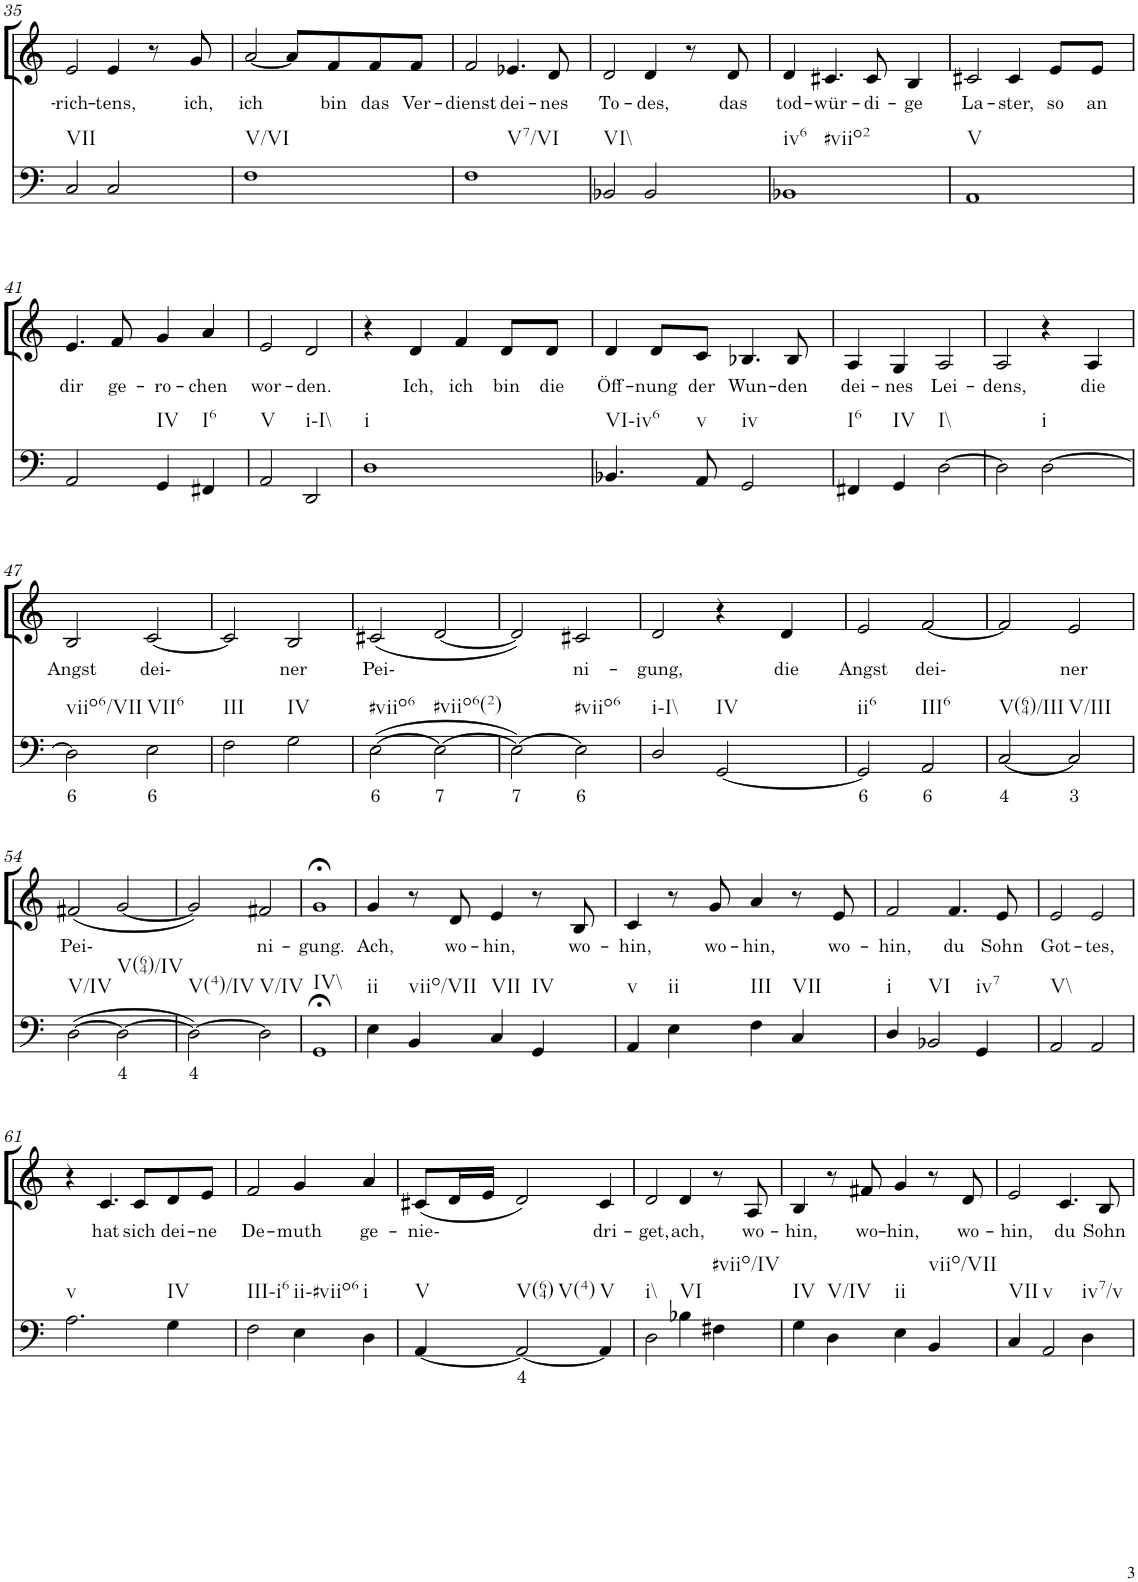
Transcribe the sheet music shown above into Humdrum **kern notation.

**kern	**text	**kern	**text
*part2	*part2	*part1	*part1
*staff2	*staff2	*staff1	*staff1
*I"Continuo	*	*I"Alto	*
!!LO:PB:g=z
*clefF4	*	*clefG2	*
*k[]	*	*k[]	*
*M4/4	*	*M4/4	*
=35	=35	=35	=35
!LO:TX:b:t=VII	!	!	!
!	!	!	!LO:LY:b
2C/	.	2e/	rich-
!	!	!	!LO:LY:b
2C/	.	4e/	tens,
.	.	8r	.
!	!	!	!LO:LY:b
.	.	8g/	ich,
=36	=36	=36	=36
!LO:TX:b:t=V/VI	!	!	!
!	!	!	!LO:LY:b
1F	.	[2a/	ich
.	.	8a/L]	.
!	!	!	!LO:LY:b
.	.	8f/	bin
!	!	!	!LO:LY:b
.	.	8f/	das
!	!	!	!LO:LY:b
.	.	8f/J	Ver-
=37	=37	=37	=37
!LO:TX:b:t=V7/VI	!	!	!
!	!	!	!LO:LY:b
1F	.	2f/	dienst
!	!	!	!LO:LY:b
.	.	4.e-X/	dei-
!	!	!	!LO:LY:b
.	.	8d/	nes
=38	=38	=38	=38
!LO:TX:b:t=VI\\	!	!	!
!	!	!	!LO:LY:b
2BB-X/	.	2d/	To-
!	!	!	!LO:LY:b
2BB-/	.	4d/	des,
.	.	8r	.
!	!	!	!LO:LY:b
.	.	8d/	das
=39	=39	=39	=39
!LO:TX:b:t=iv6	!	!	!
!LO:TX:b:t=#viio2	!	!	!
!	!	!	!LO:LY:b
1BB-X	.	4d/	tod-
!	!	!	!LO:LY:b
.	.	4.c#X/	wür-
!	!	!	!LO:LY:b
.	.	8c#/	di-
!	!	!	!LO:LY:b
.	.	4B/	ge
=40	=40	=40	=40
!LO:TX:b:t=V	!	!	!
!	!	!	!LO:LY:b
1AA	.	2c#X/	La-
!	!	!	!LO:LY:b
.	.	4c#/	ster,
!	!	!	!LO:LY:b
.	.	8e/L	so
!	!	!	!LO:LY:b
.	.	8e/J	an
!!LO:LB:g=z
=41	=41	=41	=41
!	!	!	!LO:LY:b
2AA/	.	4.e/	dir
!	!	!	!LO:LY:b
.	.	8f/	ge-
!LO:TX:b:t=IV	!	!	!
!	!	!	!LO:LY:b
4GG/	.	4g/	ro-
!LO:TX:b:t=I6	!	!	!
!	!	!	!LO:LY:b
4FF#X/	.	4a/	chen
=42	=42	=42	=42
!LO:TX:b:t=V	!	!	!
!	!	!	!LO:LY:b
2AA/	.	2e/	wor-
!LO:TX:b:t=i\\-I\\	!	!	!
!	!	!	!LO:LY:b
2DD/	.	2d/	den.
=43	=43	=43	=43
!LO:TX:b:t=i	!	!	!
1D	.	4r	.
!	!	!	!LO:LY:b
.	.	4d/	Ich,
!	!	!	!LO:LY:b
.	.	4f/	ich
!	!	!	!LO:LY:b
.	.	8d/L	bin
!	!	!	!LO:LY:b
.	.	8d/J	die
=44	=44	=44	=44
!LO:TX:b:t=VI-iv6	!	!	!
!	!	!	!LO:LY:b
4.BB-X/	.	4d/	Öff-
!	!	!	!LO:LY:b
.	.	8d/L	nung
!LO:TX:b:t=v	!	!	!
!	!	!	!LO:LY:b
8AA/	.	8c/J	der
!LO:TX:b:t=iv	!	!	!
!	!	!	!LO:LY:b
2GG/	.	4.B-X/	Wun-
!	!	!	!LO:LY:b
.	.	8B-/	den
=45	=45	=45	=45
!LO:TX:b:t=I6	!	!	!
!	!	!	!LO:LY:b
4FF#X/	.	4A/	dei-
!LO:TX:b:t=IV	!	!	!
!	!	!	!LO:LY:b
4GG/	.	4G/	nes
!LO:TX:b:t=I\\	!	!	!
!	!	!	!LO:LY:b
[2D\	.	2A/	Lei-
=46	=46	=46	=46
!	!	!	!LO:LY:b
2D\]	.	2A/	dens,
!LO:TX:b:t=i	!	!	!
[2D\	.	4r	.
!	!	!	!LO:LY:b
.	.	4A/	die
!!LO:LB:g=z
=47	=47	=47	=47
!LO:TX:b:t=viio6/VII	!	!	!
!	!LO:LY:b	!	!LO:LY:b
2D\]	6	2B/	Angst
!LO:TX:b:t=VII6	!	!	!
!	!LO:LY:b	!	!LO:LY:b
2E\	6	[2c/	dei-
=48	=48	=48	=48
!LO:TX:b:t=III	!	!	!
2F\	.	2c/]	.
!LO:TX:b:t=IV	!	!	!
!	!	!	!LO:LY:b
2G\	.	2B/	ner
=49	=49	=49	=49
!LO:TX:b:t=#viio6	!	!	!
!	!LO:LY:b	!	!LO:LY:b
([2E\	6	(2c#X/	Pei-
!LO:TX:b:t=#viio6(2)	!	!	!
!	!LO:LY:b	!	!
2E\_	7	[2d/	.
=50	=50	=50	=50
!	!LO:LY:b	!	!
2E\_)	7	2d/])	.
!LO:TX:b:t=#viio6	!	!	!
!	!LO:LY:b	!	!LO:LY:b
2E\]	6	2c#X/	ni-
=51	=51	=51	=51
!LO:TX:b:t=i\\-I\\	!	!	!
!	!	!	!LO:LY:b
2D/	.	2d/	gung,
!LO:TX:b:t=IV	!	!	!
[2GG/	.	4r	.
!	!	!	!LO:LY:b
.	.	4d/	die
=52	=52	=52	=52
!LO:TX:b:t=ii6	!	!	!
!	!LO:LY:b	!	!LO:LY:b
2GG/]	6	2e/	Angst
!LO:TX:b:t=III6	!	!	!
!	!LO:LY:b	!	!LO:LY:b
2AA/	6	[2f/	dei-
=53	=53	=53	=53
!LO:TX:b:t=V(64)/III	!	!	!
!	!LO:LY:b	!	!
[2C/	4	2f/]	.
!LO:TX:b:t=V/III	!	!	!
!	!LO:LY:b	!	!LO:LY:b
2C/]	3	2e/	ner
!!LO:LB:g=z
=54	=54	=54	=54
!LO:TX:b:t=V/IV	!	!	!
!	!	!	!LO:LY:b
([2D\	.	(2f#X/	Pei-
!LO:TX:b:t=V(64)/IV	!	!	!
!	!LO:LY:b	!	!
2D\_	4	[2g/	.
=55	=55	=55	=55
!LO:TX:b:t=V(4)/IV	!	!	!
!	!LO:LY:b	!	!
2D\_)	4	2g/])	.
!LO:TX:b:t=V/IV	!	!	!
!	!	!	!LO:LY:b
2D\]	.	2f#X/	ni-
=56	=56	=56	=56
!LO:TX:b:t=IV\\	!	!	!
!	!	!	!LO:LY:b
1GG;<	.	1g;<	gung.
=57	=57	=57	=57
!LO:TX:b:t=ii	!	!	!
!	!	!	!LO:LY:b
4E\	.	4g/	Ach,
!LO:TX:b:t=viio/VII	!	!	!
4BB/	.	8r	.
!	!	!	!LO:LY:b
.	.	8d/	wo-
!LO:TX:b:t=VII	!	!	!
!	!	!	!LO:LY:b
4C/	.	4e/	hin,
!LO:TX:b:t=IV	!	!	!
4GG/	.	8r	.
!	!	!	!LO:LY:b
.	.	8B/	wo-
=58	=58	=58	=58
!LO:TX:b:t=v	!	!	!
!	!	!	!LO:LY:b
4AA/	.	4c/	hin,
!LO:TX:b:t=ii	!	!	!
4E\	.	8r	.
!	!	!	!LO:LY:b
.	.	8g/	wo-
!LO:TX:b:t=III	!	!	!
!	!	!	!LO:LY:b
4F\	.	4a/	hin,
!LO:TX:b:t=VII	!	!	!
4C/	.	8r	.
!	!	!	!LO:LY:b
.	.	8e/	wo-
=59	=59	=59	=59
!LO:TX:b:t=i	!	!	!
!	!	!	!LO:LY:b
4D/	.	2f/	hin,
!LO:TX:b:t=VI	!	!	!
2BB-X/	.	.	.
!	!	!	!LO:LY:b
.	.	4.f/	du
!LO:TX:b:t=iv7	!	!	!
4GG/	.	.	.
!	!	!	!LO:LY:b
.	.	8e/	Sohn
=60	=60	=60	=60
!LO:TX:b:t=V\\	!	!	!
!	!	!	!LO:LY:b
2AA/	.	2e/	Got-
!	!	!	!LO:LY:b
2AA/	.	2e/	tes,
!!LO:LB:g=z
=61	=61	=61	=61
!LO:TX:b:t=v	!	!	!
2.A\	.	4r	.
!	!	!	!LO:LY:b
.	.	4.c/	hat
!	!	!	!LO:LY:b
.	.	8c/L	sich
!LO:TX:b:t=IV	!	!	!
!	!	!	!LO:LY:b
4G\	.	8d/	dei-
!	!	!	!LO:LY:b
.	.	8e/J	ne
=62	=62	=62	=62
!LO:TX:b:t=III-i6	!	!	!
!	!	!	!LO:LY:b
2F\	.	2f/	De-
!LO:TX:b:t=ii-#viio6	!	!	!
!	!	!	!LO:LY:b
4E\	.	4g/	muth
!LO:TX:b:t=i	!	!	!
!	!	!	!LO:LY:b
4D\	.	4a/	ge-
=63	=63	=63	=63
!LO:TX:b:t=V	!	!	!
!	!	!	!LO:LY:b
[4AA/	.	(8c#X/L	nie-
.	.	16d/L	.
.	.	16e/JJ	.
!LO:TX:b:t=V(64)	!	!	!
!LO:TX:b:t=V(4)	!	!	!
!	!LO:LY:b	!	!
2AA/_	4	2d/)	.
!LO:TX:b:t=V	!	!	!
!	!	!	!LO:LY:b
4AA/]	.	4c#/	dri-
=64	=64	=64	=64
!LO:TX:b:t=i\\	!	!	!
!	!	!	!LO:LY:b
2D\	.	2d/	get,
!LO:TX:b:t=VI	!	!	!
!	!	!	!LO:LY:b
4B-X\	.	4d/	ach,
!LO:TX:b:t=#viio/IV	!	!	!
4F#X\	.	8r	.
!	!	!	!LO:LY:b
.	.	8A/	wo-
=65	=65	=65	=65
!LO:TX:b:t=IV	!	!	!
!	!	!	!LO:LY:b
4G\	.	4B/	hin,
!LO:TX:b:t=V/IV	!	!	!
4D\	.	8r	.
!	!	!	!LO:LY:b
.	.	8f#X/	wo-
!LO:TX:b:t=ii	!	!	!
!	!	!	!LO:LY:b
4E\	.	4g/	hin,
!LO:TX:b:t=viio/VII	!	!	!
4BB/	.	8r	.
!	!	!	!LO:LY:b
.	.	8d/	wo-
=66	=66	=66	=66
!LO:TX:b:t=VII	!	!	!
!	!	!	!LO:LY:b
4C/	.	2e/	hin,
!LO:TX:b:t=v	!	!	!
2AA/	.	.	.
!	!	!	!LO:LY:b
.	.	4.c/	du
!LO:TX:b:t=iv7/v	!	!	!
4D\	.	.	.
!	!	!	!LO:LY:b
.	.	8B/	Sohn
=	=	=	=
*-	*-	*-	*-
